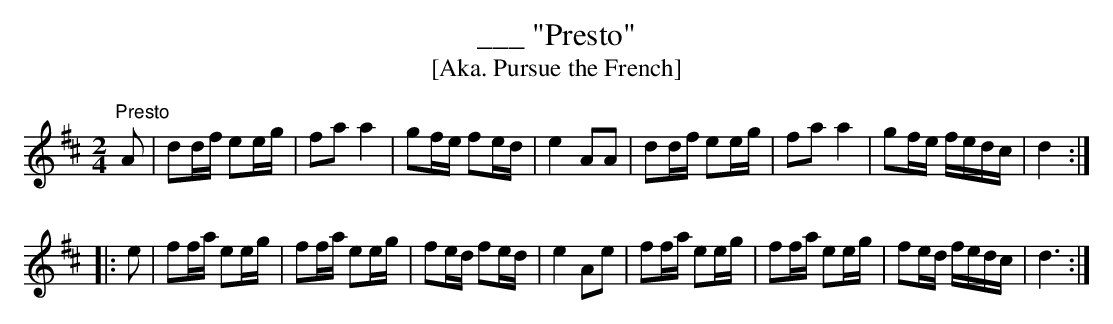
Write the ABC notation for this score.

X:1
T:___ "Presto"
T:[Aka. Pursue the French]
K:Dmaj
M:2/4
L:1/16
"Presto"A2|d2df e2eg|f2a2 a4|g2fe f2ed|e4 A2A2|d2df e2eg|f2a2 a4|g2fe fedc|d4:|
|:e2|f2fa e2eg|f2fa e2eg|f2ed f2ed|e4 A2e2|f2fa e2eg|f2fa e2eg|f2ed fedc|d6:|]
